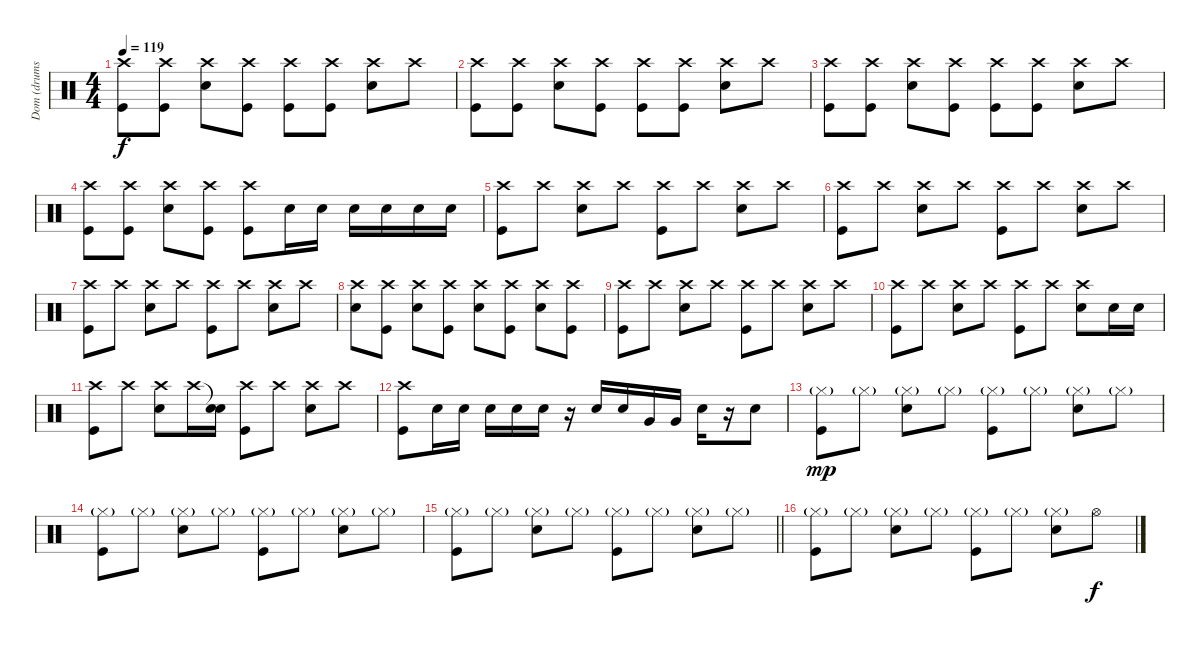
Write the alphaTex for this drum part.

\track ("Dom (drums)" "Dom (drums") {instrument percussion}
\staff {score}
\articulation defaults
\ts (4 4)
\tempo 119
\clef neutral
\ks c
("Crash high (hit)" "Kick (hit)").8{dy f} ("Crash high (hit)" "Kick (hit)").8 ("Crash high (hit)" "Snare (hit) 2").8 ("Crash high (hit)" "Kick (hit)").8 ("Crash high (hit)" "Kick (hit)").8 ("Crash high (hit)" "Kick (hit)").8 ("Crash high (hit)" "Snare (hit) 2").8 "Crash high (hit)".8 |
("Crash high (hit)" "Kick (hit)").8 ("Crash high (hit)" "Kick (hit)").8 ("Crash high (hit)" "Snare (hit) 2").8 ("Crash high (hit)" "Kick (hit)").8 ("Crash high (hit)" "Kick (hit)").8 ("Crash high (hit)" "Kick (hit)").8 ("Crash high (hit)" "Snare (hit) 2").8 "Crash high (hit)".8 |
("Crash high (hit)" "Kick (hit)").8 ("Crash high (hit)" "Kick (hit)").8 ("Crash high (hit)" "Snare (hit) 2").8 ("Crash high (hit)" "Kick (hit)").8 ("Crash high (hit)" "Kick (hit)").8 ("Crash high (hit)" "Kick (hit)").8 ("Crash high (hit)" "Snare (hit) 2").8 "Crash high (hit)".8 |
("Crash high (hit)" "Kick (hit)").8 ("Crash high (hit)" "Kick (hit)").8 ("Crash high (hit)" "Snare (hit) 2").8 ("Crash high (hit)" "Kick (hit)").8 ("Crash high (hit)" "Kick (hit)").8 "Snare (hit) 2".16 "Snare (hit) 2".16 "Snare (hit) 2".16 "Snare (hit) 2".16 "Snare (hit) 2".16 "Snare (hit) 2".16 |
("Crash high (hit)" "Kick (hit)").8 "Crash high (hit)".8 ("Crash high (hit)" "Snare (hit) 2").8 "Crash high (hit)".8 ("Crash high (hit)" "Kick (hit)").8 "Crash high (hit)".8 ("Crash high (hit)" "Snare (hit) 2").8 "Crash high (hit)".8 |
("Crash high (hit)" "Kick (hit)").8 "Crash high (hit)".8 ("Crash high (hit)" "Snare (hit) 2").8 "Crash high (hit)".8 ("Crash high (hit)" "Kick (hit)").8 "Crash high (hit)".8 ("Crash high (hit)" "Snare (hit) 2").8 "Crash high (hit)".8 |
("Crash high (hit)" "Kick (hit)").8 "Crash high (hit)".8 ("Crash high (hit)" "Snare (hit) 2").8 "Crash high (hit)".8 ("Crash high (hit)" "Kick (hit)").8 "Crash high (hit)".8 ("Crash high (hit)" "Snare (hit) 2").8 "Crash high (hit)".8 |
("Crash high (hit)" "Snare (hit) 2").8 ("Crash high (hit)" "Kick (hit)").8 ("Crash high (hit)" "Snare (hit) 2").8 ("Crash high (hit)" "Kick (hit)").8 ("Crash high (hit)" "Snare (hit) 2").8 ("Crash high (hit)" "Kick (hit)").8 ("Crash high (hit)" "Snare (hit) 2").8 ("Crash high (hit)" "Kick (hit)").8 |
("Crash high (hit)" "Kick (hit)").8 "Crash high (hit)".8 ("Crash high (hit)" "Snare (hit) 2").8 "Crash high (hit)".8 ("Crash high (hit)" "Kick (hit)").8 "Crash high (hit)".8 ("Crash high (hit)" "Snare (hit) 2").8 "Crash high (hit)".8 |
("Crash high (hit)" "Kick (hit)").8 "Crash high (hit)".8 ("Crash high (hit)" "Snare (hit) 2").8 "Crash high (hit)".8 ("Crash high (hit)" "Kick (hit)").8 "Crash high (hit)".8 ("Crash high (hit)" "Snare (hit) 2").8 "Snare (hit) 2".16 "Snare (hit) 2".16 |
("Crash high (hit)" "Kick (hit)").8 "Crash high (hit)".8 ("Crash high (hit)" "Snare (hit) 2").8 "Crash high (hit)".16 ("Snare (hit)"{t} "Snare (hit) 2").16 ("Crash high (hit)" "Kick (hit)").8 "Crash high (hit)".8 ("Crash high (hit)" "Snare (hit) 2").8 "Crash high (hit)".8 |
("Crash high (hit)" "Kick (hit)").8 "Snare (hit) 2".16 "Snare (hit) 2".16 "Snare (hit) 2".16 "Snare (hit) 2".16 "Snare (hit) 2".16 r.16 "Snare (hit) 2".16 "Snare (hit) 2".16 "Very Low Tom (hit)".16 "Very Low Tom (hit)".16 "Snare (hit) 2".16 r.16 "Snare (hit) 2".8 |
("Hi-Hat (closed)"{g} "Kick (hit)").8{dy mp} "Hi-Hat (closed)"{g}.8 ("Hi-Hat (closed)"{g} "Snare (hit) 2").8 "Hi-Hat (closed)"{g}.8 ("Hi-Hat (closed)"{g} "Kick (hit)").8 "Hi-Hat (closed)"{g}.8 ("Hi-Hat (closed)"{g} "Snare (hit) 2").8 "Hi-Hat (closed)"{g}.8 |
("Hi-Hat (closed)"{g} "Kick (hit)").8 "Hi-Hat (closed)"{g}.8 ("Hi-Hat (closed)"{g} "Snare (hit) 2").8 "Hi-Hat (closed)"{g}.8 ("Hi-Hat (closed)"{g} "Kick (hit)").8 "Hi-Hat (closed)"{g}.8 ("Hi-Hat (closed)"{g} "Snare (hit) 2").8 "Hi-Hat (closed)"{g}.8 |
\barLineRight lightlight
("Hi-Hat (closed)"{g} "Kick (hit)").8 "Hi-Hat (closed)"{g}.8 ("Hi-Hat (closed)"{g} "Snare (hit) 2").8 "Hi-Hat (closed)"{g}.8 ("Hi-Hat (closed)"{g} "Kick (hit)").8 "Hi-Hat (closed)"{g}.8 ("Hi-Hat (closed)"{g} "Snare (hit) 2").8 "Hi-Hat (closed)"{g}.8 |
("Hi-Hat (closed)"{g} "Kick (hit)").8 "Hi-Hat (closed)"{g}.8 ("Hi-Hat (closed)"{g} "Snare (hit) 2").8 "Hi-Hat (closed)"{g}.8 ("Hi-Hat (closed)"{g} "Kick (hit)").8 "Hi-Hat (closed)"{g}.8 ("Hi-Hat (closed)"{g} "Snare (hit) 2").8 "Hi-Hat (open)".8{dy f}
